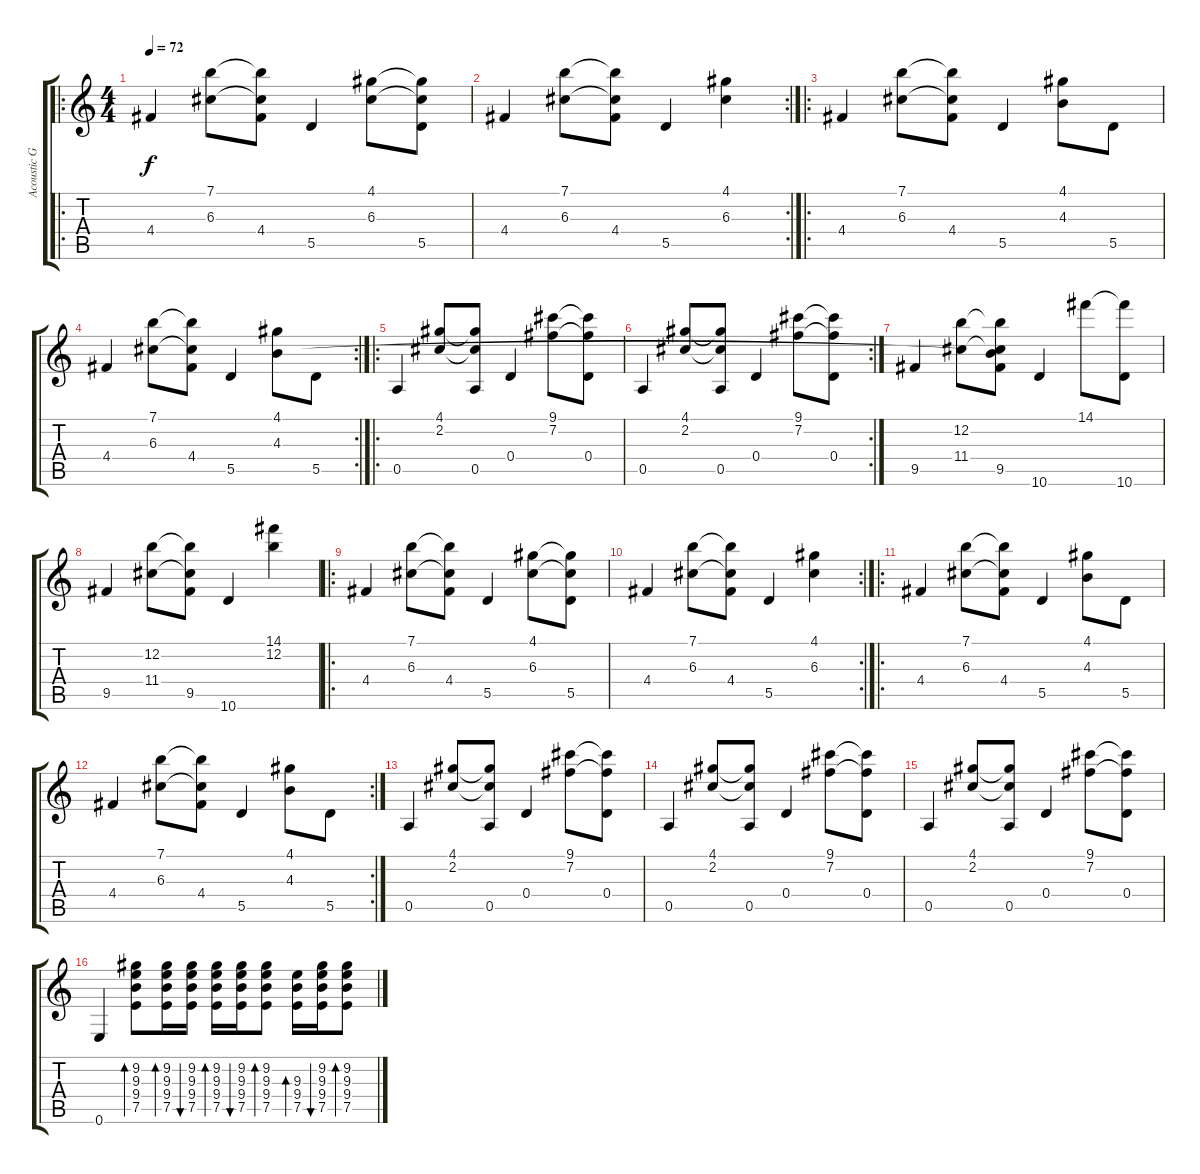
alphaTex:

\track ("Acoustic Guitar" "Acoustic G") {instrument acousticguitarnylon}
\staff {score tabs}
\tuning (E4 B3 G3 D3 A2 E2) {hide}
\ro
\ts (4 4)
\tempo 72
\clef g2
\ks c
4.4.4{dy f instrument acousticguitarnylon} (7.1 6.3).8 (7.1{t} 6.3{t} 4.4).8 5.5.4 (4.1 6.3).8 (4.1{t} 6.3{t} 5.5).8 |
\rc 2
4.4.4 (7.1 6.3).8 (7.1{t} 6.3{t} 4.4).8 5.5.4 (4.1 6.3).4 |
\ro
4.4.4 (7.1 6.3).8 (7.1{t} 6.3{t} 4.4).8 5.5.4 (4.1 4.3).8 5.5.8 |
\rc 2
4.4.4 (7.1 6.3).8 (7.1{t} 6.3{t} 4.4).8 5.5.4 (4.1 4.3).8 5.5.8 |
\ro
0.5.4 (4.1 2.2).8 (4.1{t} 2.2{t} 0.5).8 0.4.4 (9.1 7.2).8 (9.1{t} 7.2{t} 0.4).8 |
\rc 2
0.5.4 (4.1 2.2).8 (4.1{t} 2.2{t} 0.5).8 0.4.4 (9.1 7.2).8 (9.1{t} 7.2{t} 0.4).8 |
9.5.4 (12.2 11.4).8 (12.2{t} 4.3{t} 11.4{t} 9.5).8 10.6.4 14.1.8 (14.1{t} 10.6).8 |
9.5.4 (12.2 11.4).8 (12.2{t} 11.4{t} 9.5).8 10.6.4 (14.1 12.2).4 |
\ro
4.4.4 (7.1 6.3).8 (7.1{t} 6.3{t} 4.4).8 5.5.4 (4.1 6.3).8 (4.1{t} 6.3{t} 5.5).8 |
\rc 2
4.4.4 (7.1 6.3).8 (7.1{t} 6.3{t} 4.4).8 5.5.4 (4.1 6.3).4 |
\ro
4.4.4 (7.1 6.3).8 (7.1{t} 6.3{t} 4.4).8 5.5.4 (4.1 4.3).8 5.5.8 |
\rc 2
4.4.4 (7.1 6.3).8 (7.1{t} 6.3{t} 4.4).8 5.5.4 (4.1 4.3).8 5.5.8 |
0.5.4 (4.1 2.2).8 (4.1{t} 2.2{t} 0.5).8 0.4.4 (9.1 7.2).8 (9.1{t} 7.2{t} 0.4).8 |
0.5.4 (4.1 2.2).8 (4.1{t} 2.2{t} 0.5).8 0.4.4 (9.1 7.2).8 (9.1{t} 7.2{t} 0.4).8 |
0.5.4 (4.1 2.2).8 (4.1{t} 2.2{t} 0.5).8 0.4.4 (9.1 7.2).8 (9.1{t} 7.2{t} 0.4).8 |
0.6.4 (9.2 9.3 9.4 7.5).8{bd 30} (9.2 9.3 9.4 7.5).16{bd 30} (9.2 9.3 9.4 7.5).16{bu 30} (9.2 9.3 9.4 7.5).16{bd 30} (9.2 9.3 9.4 7.5).16{bu 30} (9.2 9.3 9.4 7.5).8{bd 30} (9.3 9.4 7.5).16{bd 30} (9.2 9.3 9.4 7.5).16{bu 30} (9.2 9.3 9.4 7.5).8{bd 30}
